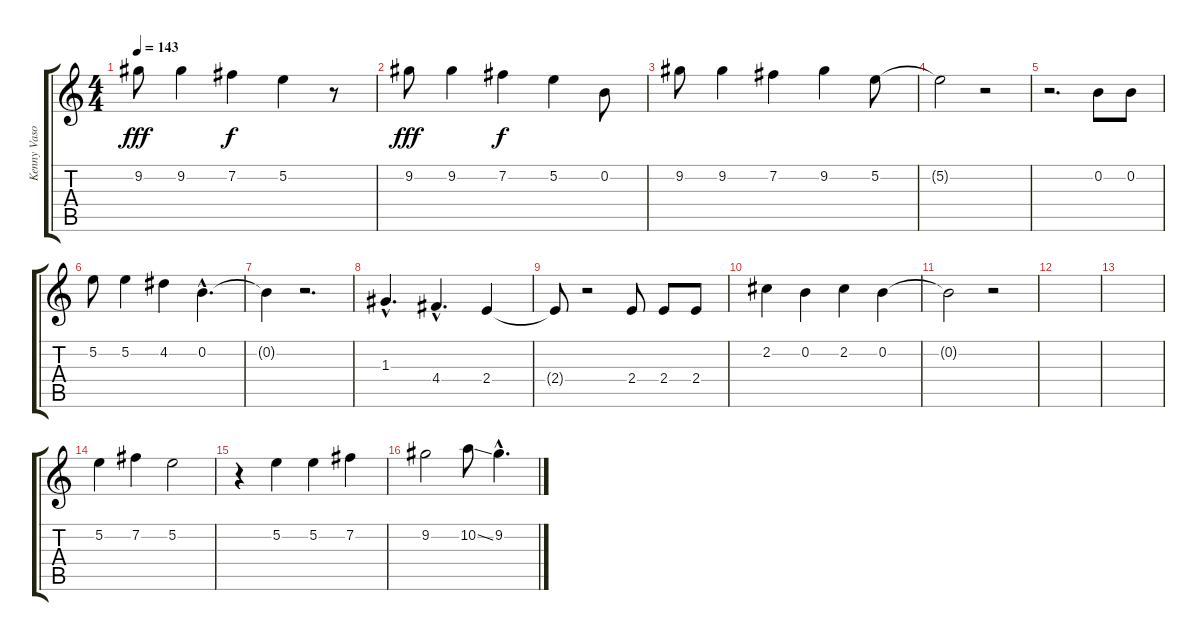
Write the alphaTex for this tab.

\track ("Kenny Vasoli - Vocal" "Kenny Vaso") {instrument lead2sawtooth}
\staff {score tabs}
\tuning (E5 B4 G4 D4 A3 E3) {hide}
\ts (4 4)
\tempo 143
\clef g2
\ks c
9.2.8{dy fff} 9.2.4 7.2.4{dy f} 5.2.4 r.8 |
9.2.8{dy fff} 9.2.4 7.2.4{dy f} 5.2.4 0.2.8 |
9.2.8 9.2.4 7.2.4 9.2.4 5.2.8 |
5.2{t}.2 r.2 |
r.2{d} 0.2.8 0.2.8 |
5.2.8 5.2.4 4.2.4 0.2{hac}.4{d} |
0.2{t}.4 r.2{d} |
1.3{hac}.4{d} 4.4{hac}.4{d} 2.4.4 |
2.4{t}.8 r.2 2.4.8 2.4.8 2.4.8 |
2.2.4 0.2.4 2.2.4 0.2.4 |
0.2{t}.2 r.2 |
|
|
5.2.4 7.2.4 5.2.2 |
r.4 5.2.4 5.2.4 7.2.4 |
9.2.2 10.2{ss}.8 9.2{hac}.4{d}
